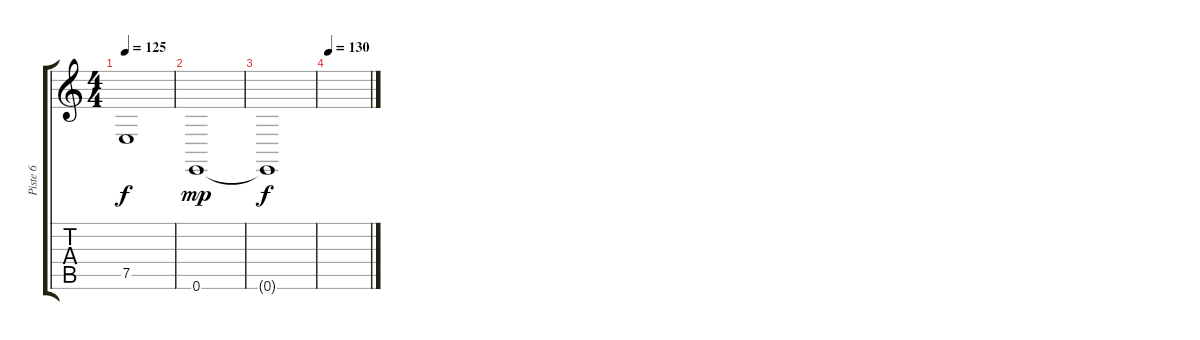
\track ("Piste 6" "Piste 6") {instrument stringensemble2}
\staff {score tabs}
\tuning (E4 B3 G3 D3 A2 E2) {hide}
\ts (4 4)
\tempo 125
\clef g2
\ks c
7.5{t}.1{dy f} |
0.6.1{dy mp} |
0.6{t}.1{dy f} |
\tempo 130
